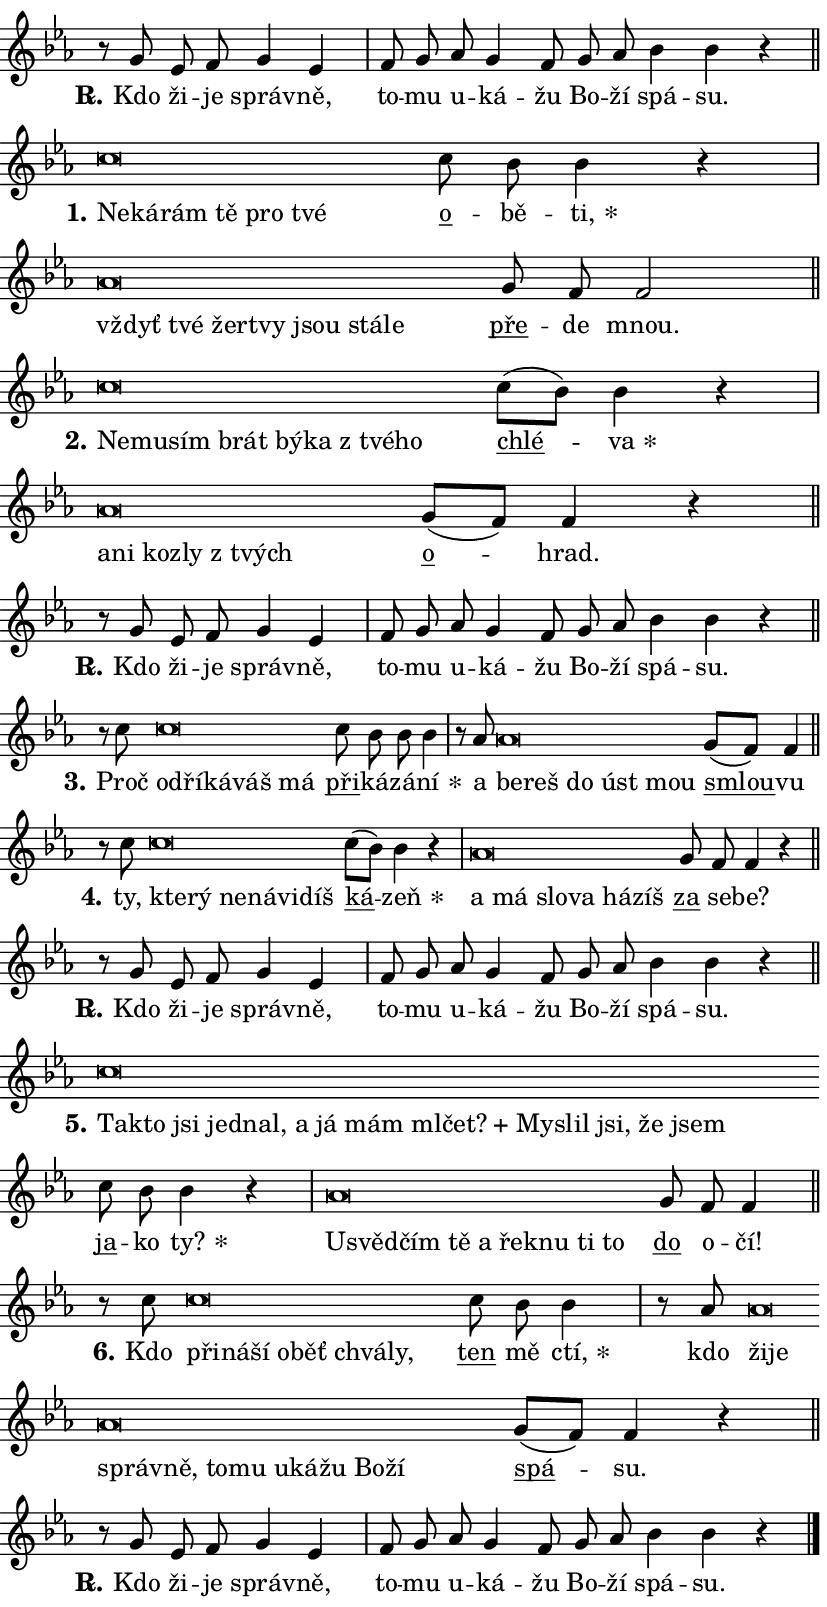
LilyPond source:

\version "2.24.0"
\header { tagline = "" }
\paper {
  indent = 0\cm
  top-margin = 0\cm
  right-margin = 0.13\cm % to fit lyric hyphens
  bottom-margin = 0\cm
  left-margin = 0\cm
  paper-width = 14\cm
  page-breaking = #ly:one-page-breaking
  system-system-spacing.basic-distance = #11
  score-system-spacing.basic-distance = #11
  ragged-last = ##f
}


%% Author: Thomas Morley
%% https://lists.gnu.org/archive/html/lilypond-user/2020-05/msg00002.html
#(define (line-position grob)
"Returns position of @var[grob} in current system:
   @code{'start}, if at first time-step
   @code{'end}, if at last time-step
   @code{'middle} otherwise
"
  (let* ((col (ly:item-get-column grob))
         (ln (ly:grob-object col 'left-neighbor))
         (rn (ly:grob-object col 'right-neighbor))
         (col-to-check-left (if (ly:grob? ln) ln col))
         (col-to-check-right (if (ly:grob? rn) rn col))
         (break-dir-left
           (and
             (ly:grob-property col-to-check-left 'non-musical #f)
             (ly:item-break-dir col-to-check-left)))
         (break-dir-right
           (and
             (ly:grob-property col-to-check-right 'non-musical #f)
             (ly:item-break-dir col-to-check-right))))
        (cond ((eqv? 1 break-dir-left) 'start)
              ((eqv? -1 break-dir-right) 'end)
              (else 'middle))))

#(define (tranparent-at-line-position vctor)
  (lambda (grob)
  "Relying on @code{line-position} select the relevant enry from @var{vctor}.
Used to determine transparency,"
    (case (line-position grob)
      ((end) (not (vector-ref vctor 0)))
      ((middle) (not (vector-ref vctor 1)))
      ((start) (not (vector-ref vctor 2))))))

noteHeadBreakVisibility =
#(define-music-function (break-visibility)(vector?)
"Makes @code{NoteHead}s transparent relying on @var{break-visibility}"
#{
  \override NoteHead.transparent =
    #(tranparent-at-line-position break-visibility)
#})

#(define delete-ledgers-for-transparent-note-heads
  (lambda (grob)
    "Reads whether a @code{NoteHead} is transparent.
If so this @code{NoteHead} is removed from @code{'note-heads} from
@var{grob}, which is supposed to be @code{LedgerLineSpanner}.
As a result ledgers are not printed for this @code{NoteHead}"
    (let* ((nhds-array (ly:grob-object grob 'note-heads))
           (nhds-list
             (if (ly:grob-array? nhds-array)
                 (ly:grob-array->list nhds-array)
                 '()))
           ;; Relies on the transparent-property being done before
           ;; Staff.LedgerLineSpanner.after-line-breaking is executed.
           ;; This is fragile ...
           (to-keep
             (remove
               (lambda (nhd)
                 (ly:grob-property nhd 'transparent #f))
               nhds-list)))
      ;; TODO find a better method to iterate over grob-arrays, similiar
      ;; to filter/remove etc for lists
      ;; For now rebuilt from scratch
      (set! (ly:grob-object grob 'note-heads)  '())
      (for-each
        (lambda (nhd)
          (ly:pointer-group-interface::add-grob grob 'note-heads nhd))
        to-keep))))

squashNotes = {
  \override NoteHead.X-extent = #'(-0.2 . 0.2)
  \override NoteHead.Y-extent = #'(-0.75 . 0)
  \override NoteHead.stencil =
    #(lambda (grob)
       (let ((pos (ly:grob-property grob 'staff-position)))
         (begin
           (if (< pos -7) (display "ERROR: Lower brevis then expected\n") (display ""))
           (if (<= pos -6) ly:text-interface::print ly:note-head::print))))
}
unSquashNotes = {
  \revert NoteHead.X-extent
  \revert NoteHead.Y-extent
  \revert NoteHead.stencil
}

hideNotes = \noteHeadBreakVisibility #begin-of-line-visible
unHideNotes = \noteHeadBreakVisibility #all-visible

% work-around for resetting accidentals
% https://lilypond.org/doc/v2.23/Documentation/notation/displaying-rhythms#unmetered-music
cadenzaMeasure = {
  \cadenzaOff
  \partial 1024 s1024
  \cadenzaOn
}

#(define-markup-command (accent layout props text) (markup?)
  "Underline accented syllable"
  (interpret-markup layout props
    #{\markup \override #'(offset . 4.3) \underline { #text }#}))

responsum = \markup \concat {
  "R" \hspace #-1.05 \path #0.1 #'((moveto 0 0.07) (lineto 0.9 0.8)) \hspace #0.05 "."
}

spaceSize = #0.6828661417322834 % exact space size for TeX Gyre Schola

\layout {
  \context {
    \Staff
    \remove "Time_signature_engraver"
    \override LedgerLineSpanner.after-line-breaking = #delete-ledgers-for-transparent-note-heads
  }
  \context {
    \Lyrics {
      \override LyricSpace.minimum-distance = \spaceSize
      \override LyricText.font-name = #"TeX Gyre Schola"
      \override LyricText.font-size = 1
      \override StanzaNumber.font-name = #"TeX Gyre Schola Bold"
      \override StanzaNumber.font-size = 1
    }
  }
  \context {
    \Score 
    \override NoteHead.text =
      #(lambda (grob) 
        (let ((pos (ly:grob-property grob 'staff-position)))
          #{\markup {
            \combine
              \halign #-0.55 \raise #(if (= pos -6) 0 0.5) \override #'(thickness . 2) \draw-line #'(3.2 . 0)
              \musicglyph "noteheads.sM1"
          }#}))
  }
}

% magnetic-lyrics.ily
%
%   written by
%     Jean Abou Samra <jean@abou-samra.fr>
%     Werner Lemberg <wl@gnu.org>
%
%   adapted by
%     Jiri Hon <jiri.hon@gmail.com>
%
% Version 2022-Apr-15

% https://www.mail-archive.com/lilypond-user@gnu.org/msg149350.html

#(define (Left_hyphen_pointer_engraver context)
   "Collect syllable-hyphen-syllable occurrences in lyrics and store
them in properties.  This engraver only looks to the left.  For
example, if the lyrics input is @code{foo -- bar}, it does the
following.

@itemize @bullet
@item
Set the @code{text} property of the @code{LyricHyphen} grob between
@q{foo} and @q{bar} to @code{foo}.

@item
Set the @code{left-hyphen} property of the @code{LyricText} grob with
text @q{foo} to the @code{LyricHyphen} grob between @q{foo} and
@q{bar}.
@end itemize

Use this auxiliary engraver in combination with the
@code{lyric-@/text::@/apply-@/magnetic-@/offset!} hook."
   (let ((hyphen #f)
         (text #f))
     (make-engraver
      (acknowledgers
       ((lyric-syllable-interface engraver grob source-engraver)
        (set! text grob)))
      (end-acknowledgers
       ((lyric-hyphen-interface engraver grob source-engraver)
        ;(when (not (grob::has-interface grob 'lyric-space-interface))
          (set! hyphen grob)));)
      ((stop-translation-timestep engraver)
       (when (and text hyphen)
         (ly:grob-set-object! text 'left-hyphen hyphen))
       (set! text #f)
       (set! hyphen #f)))))

#(define (lyric-text::apply-magnetic-offset! grob)
   "If the space between two syllables is less than the value in
property @code{LyricText@/.details@/.squash-threshold}, move the right
syllable to the left so that it gets concatenated with the left
syllable.

Use this function as a hook for
@code{LyricText@/.after-@/line-@/breaking} if the
@code{Left_@/hyphen_@/pointer_@/engraver} is active."
   (let ((hyphen (ly:grob-object grob 'left-hyphen #f)))
     (when hyphen
       (let ((left-text (ly:spanner-bound hyphen LEFT)))
         (when (grob::has-interface left-text 'lyric-syllable-interface)
           (let* ((common (ly:grob-common-refpoint grob left-text X))
                  (this-x-ext (ly:grob-extent grob common X))
                  (left-x-ext
                   (begin
                     ;; Trigger magnetism for left-text.
                     (ly:grob-property left-text 'after-line-breaking)
                     (ly:grob-extent left-text common X)))
                  ;; `delta` is the gap width between two syllables.
                  (delta (- (interval-start this-x-ext)
                            (interval-end left-x-ext)))
                  (details (ly:grob-property grob 'details))
                  (threshold (assoc-get 'squash-threshold details 0.2)))
             (when (< delta threshold)
               (let* (;; We have to manipulate the input text so that
                      ;; ligatures crossing syllable boundaries are not
                      ;; disabled.  For languages based on the Latin
                      ;; script this is essentially a beautification.
                      ;; However, for non-Western scripts it can be a
                      ;; necessity.
                      (lt (ly:grob-property left-text 'text))
                      (rt (ly:grob-property grob 'text))
                      (is-space (grob::has-interface hyphen 'lyric-space-interface))
                      (space (if is-space " " ""))
                      (extra-delta (if is-space spaceSize 0))
                      ;; Append new syllable.
                      (ltrt-space (if (and (string? lt) (string? rt))
                                (string-append lt space rt)
                                (make-concat-markup (list lt space rt))))
                      ;; Right-align `ltrt` to the right side.
                      (ltrt-space-markup (grob-interpret-markup
                               grob
                               (make-translate-markup
                                (cons (interval-length this-x-ext) 0)
                                (make-right-align-markup ltrt-space)))))
                 (begin
                   ;; Don't print `left-text`.
                   (ly:grob-set-property! left-text 'stencil #f)
                   ;; Set text and stencil (which holds all collected
                   ;; syllables so far) and shift it to the left.
                   (ly:grob-set-property! grob 'text ltrt-space)
                   (ly:grob-set-property! grob 'stencil ltrt-space-markup)
                   (ly:grob-translate-axis! grob (- (- delta extra-delta)) X))))))))))


#(define (lyric-hyphen::displace-bounds-first grob)
   ;; Make very sure this callback isn't triggered too early.
   (let ((left (ly:spanner-bound grob LEFT))
         (right (ly:spanner-bound grob RIGHT)))
     (ly:grob-property left 'after-line-breaking)
     (ly:grob-property right 'after-line-breaking)
     (ly:lyric-hyphen::print grob)))

squashThreshold = #0.4

\layout {
  \context {
    \Lyrics
    \consists #Left_hyphen_pointer_engraver
    \override LyricText.after-line-breaking =
      #lyric-text::apply-magnetic-offset!
    \override LyricHyphen.stencil = #lyric-hyphen::displace-bounds-first
    \override LyricText.details.squash-threshold = \squashThreshold
    \override LyricHyphen.minimum-distance = 0
    \override LyricHyphen.minimum-length = \squashThreshold
  }
}

squashText = \override LyricText.details.squash-threshold = 9999
unSquashText = \override LyricText.details.squash-threshold = \squashThreshold

leftText = \override LyricText.self-alignment-X = #LEFT
unLeftText = \revert LyricText.self-alignment-X

starOffset = #(lambda (grob) 
                (let ((x_offset (ly:self-alignment-interface::aligned-on-x-parent grob)))
                  (if (= x_offset 0) 0 (+ x_offset 1.2))))

star = #(define-music-function (syllable)(string?)
"Append star separator at the end of a syllable"
#{
  \once \override LyricText.X-offset = #starOffset
  \lyricmode { \markup {
    #syllable
    \override #'((font-name . "TeX Gyre Schola Bold")) \hspace #0.2 \lower #0.65 \larger "*"
  } }
#})

starAccent = #(define-music-function (syllable)(string?)
"Append star separator at the end of a syllable and make accent"
#{
  \once \override LyricText.X-offset = #starOffset
  \lyricmode { \markup {
    \accent #syllable
    \override #'((font-name . "TeX Gyre Schola Bold")) \hspace #0.2 \lower #0.65 \larger "*"
  } }
#})

breath = #(define-music-function (syllable)(string?)
"Append breathing indicator at the end of a syllable"
#{
  \lyricmode { \markup { #syllable "+" } }
#})

optionalBreath = #(define-music-function (syllable)(string?)
"Append optional breathing indicator at the end of a syllable"
#{
  \lyricmode { \markup { #syllable "(+)" } }
#})


\score {
    <<
        \new Voice = "melody" { \cadenzaOn \key es \major \relative { r8 g' es f g4 es \cadenzaMeasure \bar "|" f8 g \bar "" as g4 f8 \bar "" g as \bar "" bes4 bes r \cadenzaMeasure \bar "||" \break } }
        \new Lyrics \lyricsto "melody" { \lyricmode { \set stanza = \responsum
Kdo ži -- je správ -- ně, to -- mu u -- ká -- žu Bo -- ží spá -- su. } }
    >>
    \layout {}
}

\score {
    <<
        \new Voice = "melody" { \cadenzaOn \key es \major \relative { \squashNotes c''\breve*1/16 \hideNotes \breve*1/16 \bar "" \breve*1/16 \bar "" \breve*1/16 \bar "" \breve*1/16 \breve*1/16 \bar "" \unHideNotes \unSquashNotes \bar "" c8 bes bes4 r \cadenzaMeasure \bar "|" \squashNotes as\breve*1/16 \hideNotes \breve*1/16 \bar "" \breve*1/16 \bar "" \breve*1/16 \bar "" \breve*1/16 \bar "" \breve*1/16 \breve*1/16 \bar "" \unHideNotes \unSquashNotes \bar "" g8 f f2 \cadenzaMeasure \bar "||" \break } }
        \new Lyrics \lyricsto "melody" { \lyricmode { \set stanza = "1."
\leftText Ne -- \squashText ká -- rám tě pro tvé \unLeftText \unSquashText \markup \accent o -- bě -- \star ti, \leftText vždyť \squashText tvé žer -- tvy jsou stá -- le \unLeftText \unSquashText \markup \accent pře -- de mnou. } }
    >>
    \layout {}
}

\score {
    <<
        \new Voice = "melody" { \cadenzaOn \key es \major \relative { \squashNotes c''\breve*1/16 \hideNotes \breve*1/16 \bar "" \breve*1/16 \bar "" \breve*1/16 \bar "" \breve*1/16 \bar "" \breve*1/16 \bar "" \breve*1/16 \breve*1/16 \bar "" \unHideNotes \unSquashNotes \bar "" c8[( bes)] bes4 r \cadenzaMeasure \bar "|" \squashNotes as\breve*1/16 \hideNotes \breve*1/16 \bar "" \breve*1/16 \bar "" \breve*1/16 \breve*1/16 \bar "" \unHideNotes \unSquashNotes \bar "" g8[( f)] f4 r \cadenzaMeasure \bar "||" \break } }
        \new Lyrics \lyricsto "melody" { \lyricmode { \set stanza = "2."
\leftText Ne -- \squashText mu -- sím brát bý -- ka "z tvé" -- ho \unLeftText \unSquashText \markup \accent chlé -- \star va \leftText a -- \squashText ni koz -- ly "z tvých" \unLeftText \unSquashText \markup \accent o -- hrad. } }
    >>
    \layout {}
}

\score {
    <<
        \new Voice = "melody" { \cadenzaOn \key es \major \relative { r8 g' es f g4 es \cadenzaMeasure \bar "|" f8 g \bar "" as g4 f8 \bar "" g as \bar "" bes4 bes r \cadenzaMeasure \bar "||" \break } }
        \new Lyrics \lyricsto "melody" { \lyricmode { \set stanza = \responsum
Kdo ži -- je správ -- ně, to -- mu u -- ká -- žu Bo -- ží spá -- su. } }
    >>
    \layout {}
}

\score {
    <<
        \new Voice = "melody" { \cadenzaOn \key es \major \relative { r8 c''8 \squashNotes c\breve*1/16 \hideNotes \breve*1/16 \bar "" \breve*1/16 \bar "" \breve*1/16 \breve*1/16 \bar "" \unHideNotes \unSquashNotes \bar "" c8 bes bes bes4 \cadenzaMeasure \bar "|" r8 as8 \squashNotes as\breve*1/16 \hideNotes \breve*1/16 \bar "" \breve*1/16 \bar "" \breve*1/16 \breve*1/16 \bar "" \unHideNotes \unSquashNotes \bar "" g8[( f)] f4 \cadenzaMeasure \bar "||" \break } }
        \new Lyrics \lyricsto "melody" { \lyricmode { \set stanza = "3."
Proč \leftText od -- \squashText ří -- ká -- váš má \unLeftText \unSquashText \markup \accent při -- ká -- zá -- \star ní a \leftText be -- \squashText reš do úst mou \unLeftText \unSquashText \markup \accent smlou -- vu } }
    >>
    \layout {}
}

\score {
    <<
        \new Voice = "melody" { \cadenzaOn \key es \major \relative { r8 c''8 \squashNotes c\breve*1/16 \hideNotes \breve*1/16 \bar "" \breve*1/16 \bar "" \breve*1/16 \bar "" \breve*1/16 \breve*1/16 \bar "" \unHideNotes \unSquashNotes \bar "" c8[( bes)] bes4 r \cadenzaMeasure \bar "|" \squashNotes as\breve*1/16 \hideNotes \breve*1/16 \bar "" \breve*1/16 \bar "" \breve*1/16 \bar "" \breve*1/16 \breve*1/16 \bar "" \unHideNotes \unSquashNotes \bar "" g8 f f4 r \cadenzaMeasure \bar "||" \break } }
        \new Lyrics \lyricsto "melody" { \lyricmode { \set stanza = "4."
ty, \leftText kte -- \squashText rý ne -- ná -- vi -- díš \unLeftText \unSquashText \markup \accent ká -- \star zeň \leftText a \squashText má slo -- va há -- zíš \unLeftText \unSquashText \markup \accent za se -- be? } }
    >>
    \layout {}
}

\score {
    <<
        \new Voice = "melody" { \cadenzaOn \key es \major \relative { r8 g' es f g4 es \cadenzaMeasure \bar "|" f8 g \bar "" as g4 f8 \bar "" g as \bar "" bes4 bes r \cadenzaMeasure \bar "||" \break } }
        \new Lyrics \lyricsto "melody" { \lyricmode { \set stanza = \responsum
Kdo ži -- je správ -- ně, to -- mu u -- ká -- žu Bo -- ží spá -- su. } }
    >>
    \layout {}
}

\score {
    <<
        \new Voice = "melody" { \cadenzaOn \key es \major \relative { \squashNotes c''\breve*1/16 \hideNotes \breve*1/16 \bar "" \breve*1/16 \bar "" \breve*1/16 \bar "" \breve*1/16 \bar "" \breve*1/16 \bar "" \breve*1/16 \bar "" \breve*1/16 \bar "" \breve*1/16 \bar "" \breve*1/16 \bar "" \breve*1/16 \bar "" \breve*1/16 \bar "" \breve*1/16 \bar "" \breve*1/16 \breve*1/16 \bar "" \unHideNotes \unSquashNotes \bar "" c8 bes bes4 r \cadenzaMeasure \bar "|" \squashNotes as\breve*1/16 \hideNotes \breve*1/16 \bar "" \breve*1/16 \bar "" \breve*1/16 \bar "" \breve*1/16 \bar "" \breve*1/16 \bar "" \breve*1/16 \bar "" \breve*1/16 \breve*1/16 \bar "" \unHideNotes \unSquashNotes \bar "" g8 f f4 \cadenzaMeasure \bar "||" \break } }
        \new Lyrics \lyricsto "melody" { \lyricmode { \set stanza = "5."
\leftText Tak -- \squashText to jsi jed -- nal, a já mám ml -- \breath "čet?" My -- slil jsi, že jsem \unLeftText \unSquashText \markup \accent ja -- ko \star ty? \leftText U -- \squashText svěd -- čím tě a řek -- nu ti to \unLeftText \unSquashText \markup \accent do o -- čí! } }
    >>
    \layout {}
}

\score {
    <<
        \new Voice = "melody" { \cadenzaOn \key es \major \relative { r8 c''8 \squashNotes c\breve*1/16 \hideNotes \breve*1/16 \bar "" \breve*1/16 \bar "" \breve*1/16 \bar "" \breve*1/16 \bar "" \breve*1/16 \breve*1/16 \bar "" \unHideNotes \unSquashNotes \bar "" c8 bes bes4 \cadenzaMeasure \bar "|" r8 as8 \squashNotes as\breve*1/16 \hideNotes \breve*1/16 \bar "" \breve*1/16 \bar "" \breve*1/16 \bar "" \breve*1/16 \bar "" \breve*1/16 \bar "" \breve*1/16 \bar "" \breve*1/16 \bar "" \breve*1/16 \bar "" \breve*1/16 \breve*1/16 \bar "" \unHideNotes \unSquashNotes \bar "" g8[( f)] f4 r \cadenzaMeasure \bar "||" \break } }
        \new Lyrics \lyricsto "melody" { \lyricmode { \set stanza = "6."
Kdo \leftText při -- \squashText ná -- ší o -- běť chvá -- ly, \unLeftText \unSquashText \markup \accent ten mě \star ctí, kdo \leftText ži -- \squashText je správ -- ně, to -- mu u -- ká -- žu Bo -- ží \unLeftText \unSquashText \markup \accent spá -- su. } }
    >>
    \layout {}
}

\score {
    <<
        \new Voice = "melody" { \cadenzaOn \key es \major \relative { r8 g' es f g4 es \cadenzaMeasure \bar "|" f8 g \bar "" as g4 f8 \bar "" g as \bar "" bes4 bes r \cadenzaMeasure \bar "||" \break } \bar "|." }
        \new Lyrics \lyricsto "melody" { \lyricmode { \set stanza = \responsum
Kdo ži -- je správ -- ně, to -- mu u -- ká -- žu Bo -- ží spá -- su. } }
    >>
    \layout {}
}
